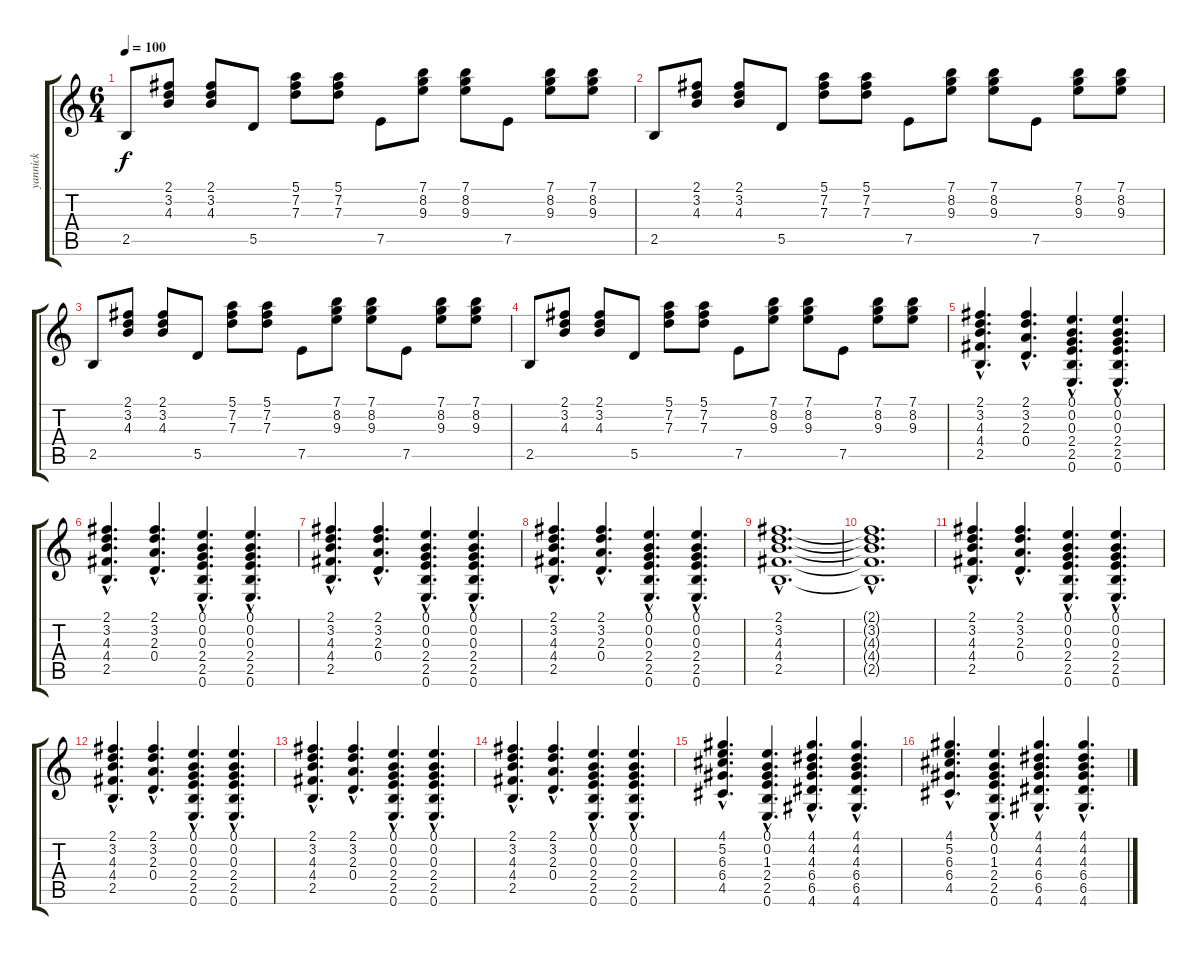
\track ("yannick" "yannick") {instrument electricguitarmuted}
\staff {score tabs}
\tuning (E4 B3 G3 D3 A2 E2) {hide}
\ts (6 4)
\tempo 100
\clef g2
\ks c
2.5.8{dy f} (2.1 3.2 4.3).8 (2.1 3.2 4.3).8 5.5.8 (5.1 7.2 7.3).8 (5.1 7.2 7.3).8 7.5.8 (7.1 8.2 9.3).8 (7.1 8.2 9.3).8 7.5.8 (7.1 8.2 9.3).8 (7.1 8.2 9.3).8 |
2.5.8 (2.1 3.2 4.3).8 (2.1 3.2 4.3).8 5.5.8 (5.1 7.2 7.3).8 (5.1 7.2 7.3).8 7.5.8 (7.1 8.2 9.3).8 (7.1 8.2 9.3).8 7.5.8 (7.1 8.2 9.3).8 (7.1 8.2 9.3).8 |
2.5.8 (2.1 3.2 4.3).8 (2.1 3.2 4.3).8 5.5.8 (5.1 7.2 7.3).8 (5.1 7.2 7.3).8 7.5.8 (7.1 8.2 9.3).8 (7.1 8.2 9.3).8 7.5.8 (7.1 8.2 9.3).8 (7.1 8.2 9.3).8 |
2.5.8 (2.1 3.2 4.3).8 (2.1 3.2 4.3).8 5.5.8 (5.1 7.2 7.3).8 (5.1 7.2 7.3).8 7.5.8 (7.1 8.2 9.3).8 (7.1 8.2 9.3).8 7.5.8 (7.1 8.2 9.3).8 (7.1 8.2 9.3).8 |
(2.1{hac} 3.2{hac} 4.3{hac} 4.4{hac} 2.5{hac}).4{d} (2.1{hac} 3.2{hac} 2.3{hac} 0.4{hac}).4{d} (0.1{hac} 0.2{hac} 0.3{hac} 2.4{hac} 2.5{hac} 0.6{hac}).4{d} (0.1{hac} 0.2{hac} 0.3{hac} 2.4{hac} 2.5{hac} 0.6{hac}).4{d} |
(2.1{hac} 3.2{hac} 4.3{hac} 4.4{hac} 2.5{hac}).4{d} (2.1{hac} 3.2{hac} 2.3{hac} 0.4{hac}).4{d} (0.1{hac} 0.2{hac} 0.3{hac} 2.4{hac} 2.5{hac} 0.6{hac}).4{d} (0.1{hac} 0.2{hac} 0.3{hac} 2.4{hac} 2.5{hac} 0.6{hac}).4{d} |
(2.1{hac} 3.2{hac} 4.3{hac} 4.4{hac} 2.5{hac}).4{d} (2.1{hac} 3.2{hac} 2.3{hac} 0.4{hac}).4{d} (0.1{hac} 0.2{hac} 0.3{hac} 2.4{hac} 2.5{hac} 0.6{hac}).4{d} (0.1{hac} 0.2{hac} 0.3{hac} 2.4{hac} 2.5{hac} 0.6{hac}).4{d} |
(2.1{hac} 3.2{hac} 4.3{hac} 4.4{hac} 2.5{hac}).4{d} (2.1{hac} 3.2{hac} 2.3{hac} 0.4{hac}).4{d} (0.1{hac} 0.2{hac} 0.3{hac} 2.4{hac} 2.5{hac} 0.6{hac}).4{d} (0.1{hac} 0.2{hac} 0.3{hac} 2.4{hac} 2.5{hac} 0.6{hac}).4{d} |
(2.1{hac} 3.2{hac} 4.3{hac} 4.4{hac} 2.5{hac}).1{d} |
(2.1{hac t} 3.2{hac t} 4.3{hac t} 4.4{hac t} 2.5{hac t}).1{d} |
(2.1{hac} 3.2{hac} 4.3{hac} 4.4{hac} 2.5{hac}).4{d} (2.1{hac} 3.2{hac} 2.3{hac} 0.4{hac}).4{d} (0.1{hac} 0.2{hac} 0.3{hac} 2.4{hac} 2.5{hac} 0.6{hac}).4{d} (0.1{hac} 0.2{hac} 0.3{hac} 2.4{hac} 2.5{hac} 0.6{hac}).4{d} |
(2.1{hac} 3.2{hac} 4.3{hac} 4.4{hac} 2.5{hac}).4{d} (2.1{hac} 3.2{hac} 2.3{hac} 0.4{hac}).4{d} (0.1{hac} 0.2{hac} 0.3{hac} 2.4{hac} 2.5{hac} 0.6{hac}).4{d} (0.1{hac} 0.2{hac} 0.3{hac} 2.4{hac} 2.5{hac} 0.6{hac}).4{d} |
(2.1{hac} 3.2{hac} 4.3{hac} 4.4{hac} 2.5{hac}).4{d} (2.1{hac} 3.2{hac} 2.3{hac} 0.4{hac}).4{d} (0.1{hac} 0.2{hac} 0.3{hac} 2.4{hac} 2.5{hac} 0.6{hac}).4{d} (0.1{hac} 0.2{hac} 0.3{hac} 2.4{hac} 2.5{hac} 0.6{hac}).4{d} |
(2.1{hac} 3.2{hac} 4.3{hac} 4.4{hac} 2.5{hac}).4{d} (2.1{hac} 3.2{hac} 2.3{hac} 0.4{hac}).4{d} (0.1{hac} 0.2{hac} 0.3{hac} 2.4{hac} 2.5{hac} 0.6{hac}).4{d} (0.1{hac} 0.2{hac} 0.3{hac} 2.4{hac} 2.5{hac} 0.6{hac}).4{d} |
(4.1{hac} 5.2{hac} 6.3{hac} 6.4{hac} 4.5{hac}).4{d} (0.1{hac} 0.2{hac} 1.3{hac} 2.4{hac} 2.5{hac} 0.6{hac}).4{d} (4.1{hac} 4.2{hac} 4.3{hac} 6.4{hac} 6.5{hac} 4.6{hac}).4{d} (4.1{hac} 4.2{hac} 4.3{hac} 6.4{hac} 6.5{hac} 4.6{hac}).4{d} |
(4.1{hac} 5.2{hac} 6.3{hac} 6.4{hac} 4.5{hac}).4{d} (0.1{hac} 0.2{hac} 1.3{hac} 2.4{hac} 2.5{hac} 0.6{hac}).4{d} (4.1{hac} 4.2{hac} 4.3{hac} 6.4{hac} 6.5{hac} 4.6{hac}).4{d} (4.1{hac} 4.2{hac} 4.3{hac} 6.4{hac} 6.5{hac} 4.6{hac}).4{d}
